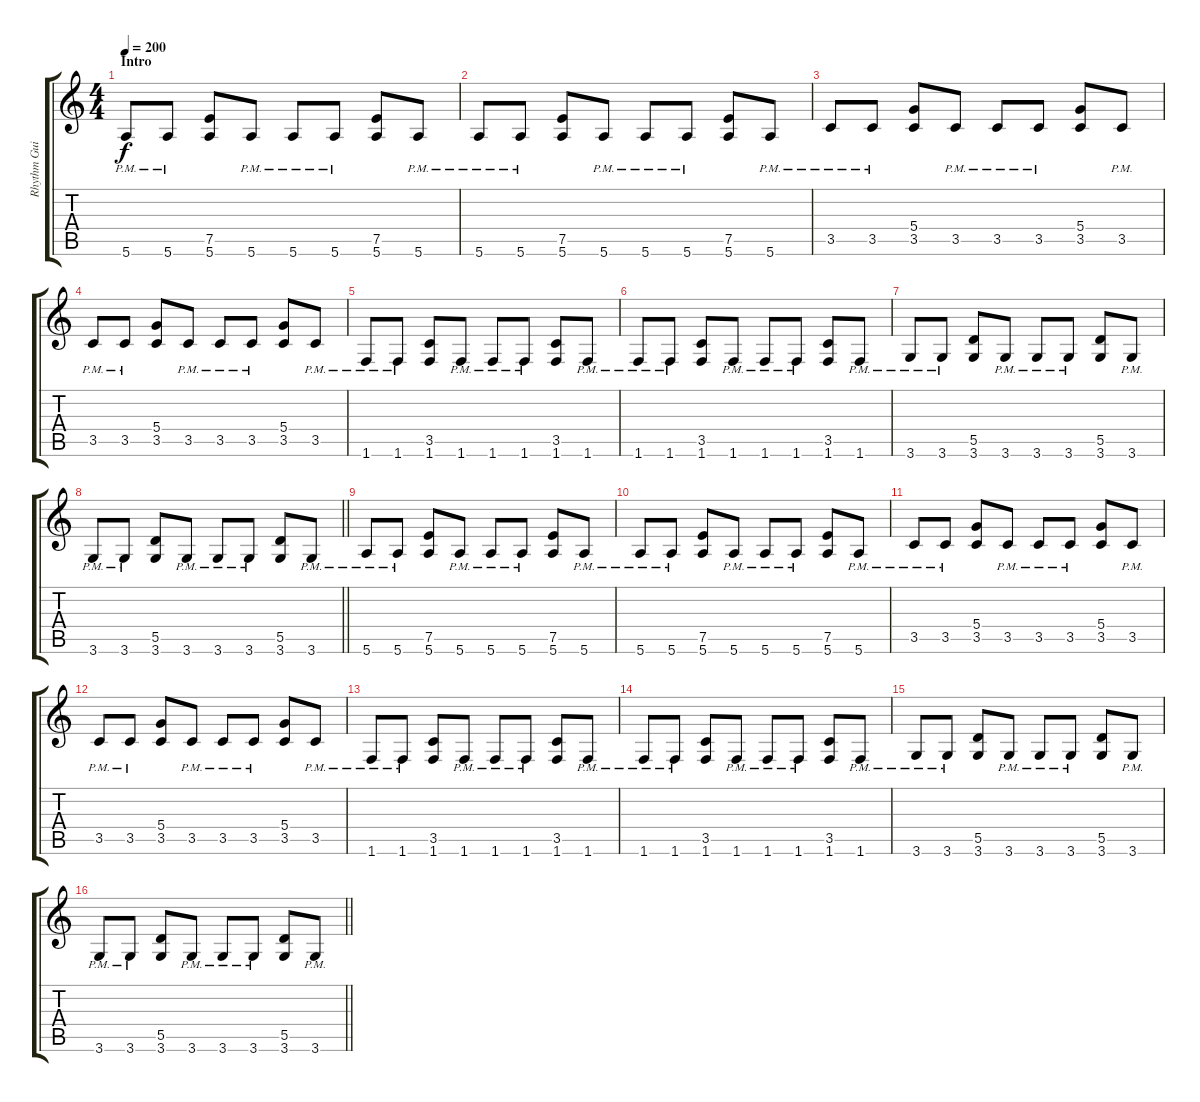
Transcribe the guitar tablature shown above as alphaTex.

\track ("Rhythm Guitar 2: Tapani Kangas" "Rhythm Gui") {instrument distortionguitar}
\staff {score tabs}
\tuning (E4 B3 G3 D3 A2 E2) {hide}
\ts (4 4)
\section ("" "Intro")
\tempo 200
\clef g2
\ks aminor
5.6{pm}.8{dy f instrument distortionguitar} 5.6{pm}.8 (7.5 5.6).8 5.6{pm}.8 5.6{pm}.8 5.6{pm}.8 (7.5 5.6).8 5.6{pm}.8 |
5.6{pm}.8 5.6{pm}.8 (7.5 5.6).8 5.6{pm}.8 5.6{pm}.8 5.6{pm}.8 (7.5 5.6).8 5.6{pm}.8 |
3.5{pm}.8 3.5{pm}.8 (5.4 3.5).8 3.5{pm}.8 3.5{pm}.8 3.5{pm}.8 (5.4 3.5).8 3.5{pm}.8 |
3.5{pm}.8 3.5{pm}.8 (5.4 3.5).8 3.5{pm}.8 3.5{pm}.8 3.5{pm}.8 (5.4 3.5).8 3.5{pm}.8 |
1.6{pm}.8 1.6{pm}.8 (3.5 1.6).8 1.6{pm}.8 1.6{pm}.8 1.6{pm}.8 (3.5 1.6).8 1.6{pm}.8 |
1.6{pm}.8 1.6{pm}.8 (3.5 1.6).8 1.6{pm}.8 1.6{pm}.8 1.6{pm}.8 (3.5 1.6).8 1.6{pm}.8 |
3.6{pm}.8 3.6{pm}.8 (5.5 3.6).8 3.6{pm}.8 3.6{pm}.8 3.6{pm}.8 (5.5 3.6).8 3.6{pm}.8 |
\barLineRight lightlight
3.6{pm}.8 3.6{pm}.8 (5.5 3.6).8 3.6{pm}.8 3.6{pm}.8 3.6{pm}.8 (5.5 3.6).8 3.6{pm}.8 |
5.6{pm}.8 5.6{pm}.8 (7.5 5.6).8 5.6{pm}.8 5.6{pm}.8 5.6{pm}.8 (7.5 5.6).8 5.6{pm}.8 |
5.6{pm}.8 5.6{pm}.8 (7.5 5.6).8 5.6{pm}.8 5.6{pm}.8 5.6{pm}.8 (7.5 5.6).8 5.6{pm}.8 |
3.5{pm}.8 3.5{pm}.8 (5.4 3.5).8 3.5{pm}.8 3.5{pm}.8 3.5{pm}.8 (5.4 3.5).8 3.5{pm}.8 |
3.5{pm}.8 3.5{pm}.8 (5.4 3.5).8 3.5{pm}.8 3.5{pm}.8 3.5{pm}.8 (5.4 3.5).8 3.5{pm}.8 |
1.6{pm}.8 1.6{pm}.8 (3.5 1.6).8 1.6{pm}.8 1.6{pm}.8 1.6{pm}.8 (3.5 1.6).8 1.6{pm}.8 |
1.6{pm}.8 1.6{pm}.8 (3.5 1.6).8 1.6{pm}.8 1.6{pm}.8 1.6{pm}.8 (3.5 1.6).8 1.6{pm}.8 |
3.6{pm}.8 3.6{pm}.8 (5.5 3.6).8 3.6{pm}.8 3.6{pm}.8 3.6{pm}.8 (5.5 3.6).8 3.6{pm}.8 |
\barLineRight lightlight
3.6{pm}.8 3.6{pm}.8 (5.5 3.6).8 3.6{pm}.8 3.6{pm}.8 3.6{pm}.8 (5.5 3.6).8 3.6{pm}.8
